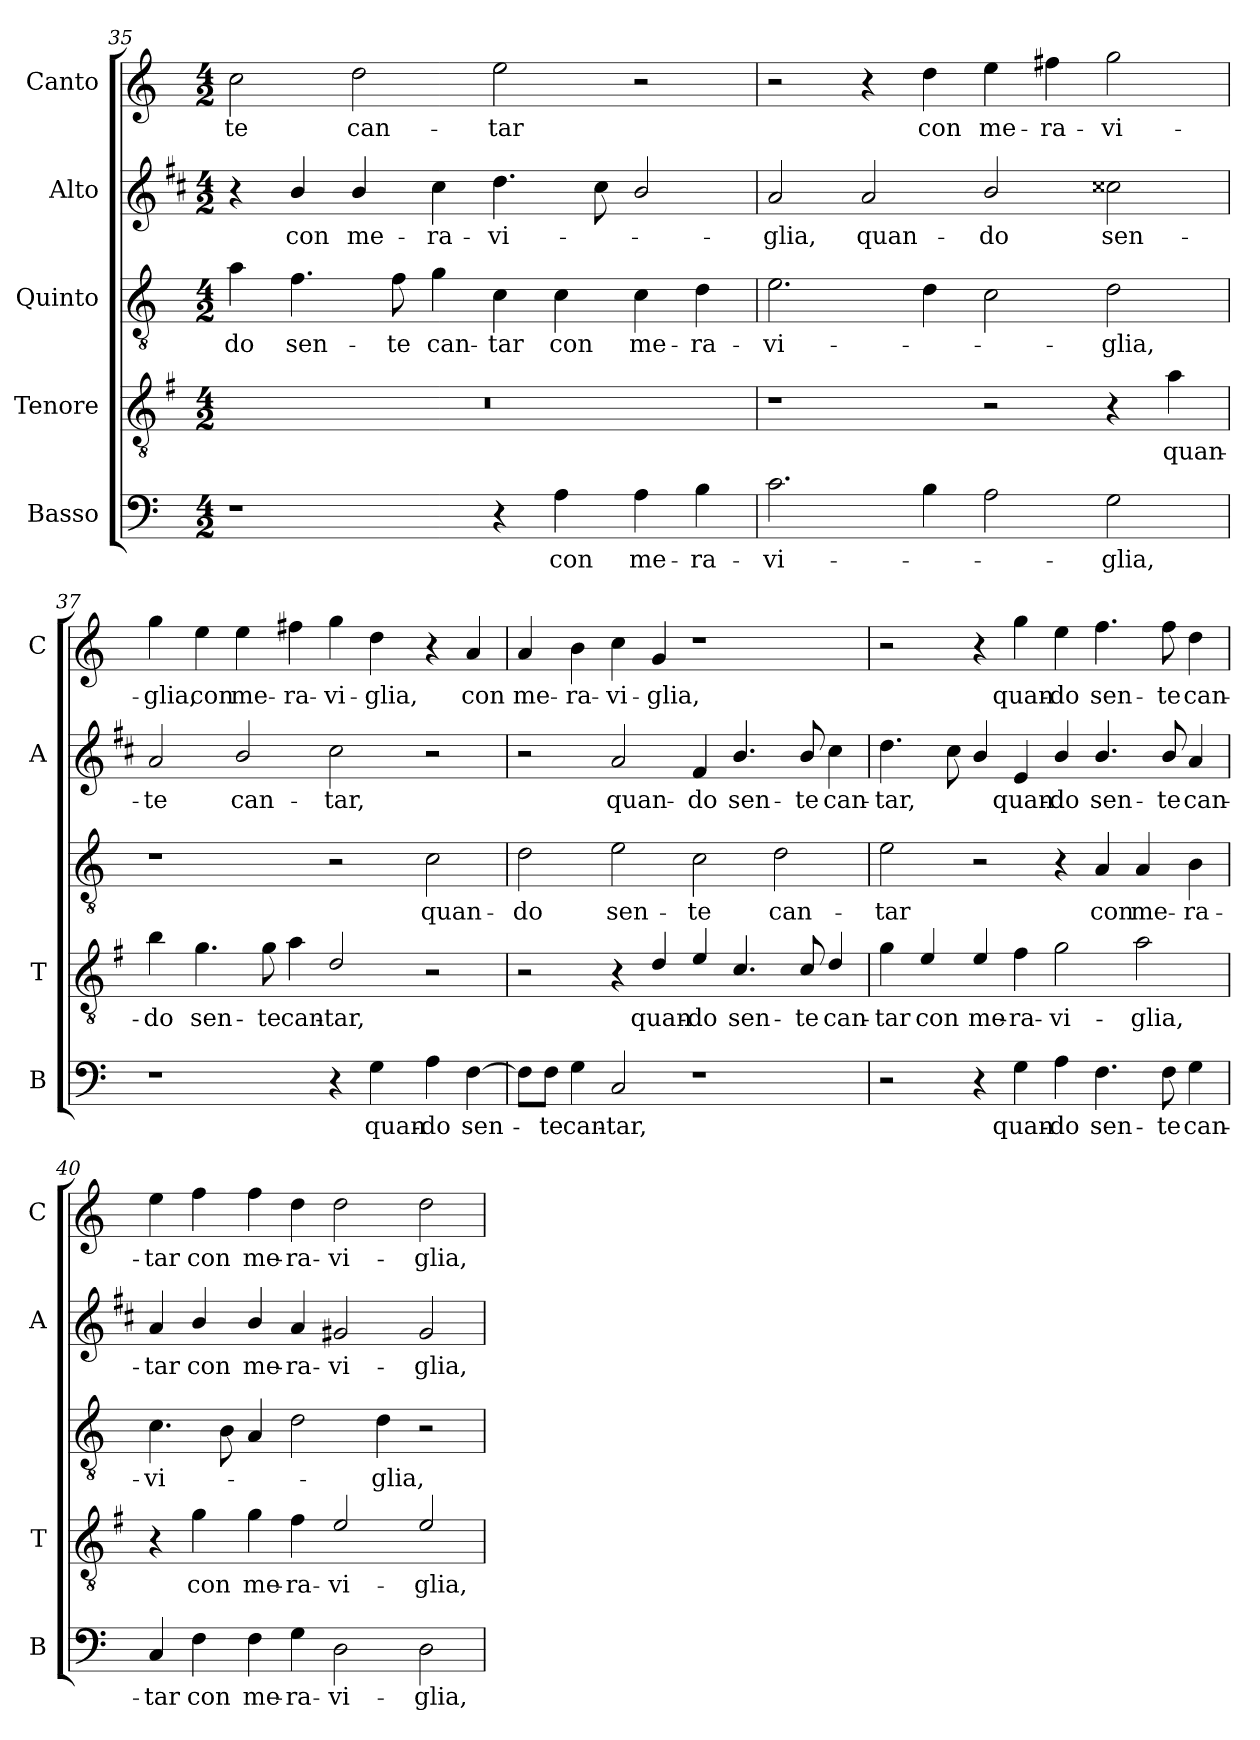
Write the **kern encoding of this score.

**kern	**text	**kern	**text	**kern	**text	**kern	**text	**kern	**text
*part5	*part5	*part4	*part4	*part3	*part3	*part2	*part2	*part1	*part1
*staff5	*staff5	*staff4	*staff4	*staff3	*staff3	*staff2	*staff2	*staff1	*staff1
*I"Basso	*	*I"Tenore	*	*I"Quinto	*	*I"Alto	*	*I"Canto	*
*I'B	*	*I'T	*	*	*	*I'A	*	*I'C	*
*clefF4	*	*clefGv2	*	*clefGv2	*	*clefG2	*	*clefG2	*
*	*	*ITrd4c7	*	*	*	*ITrd1c2	*	*	*
*k[]	*	*k[]	*	*k[]	*	*k[]	*	*k[]	*
*C:	*	*C:	*	*C:	*	*C:	*	*C:	*
*M4/2	*	*M4/2	*	*M4/2	*	*M4/2	*	*M4/2	*
=35	=35	=35	=35	=35	=35	=35	=35	=35	=35
!	!	!	!	!	!LO:LY:b	!	!	!	!LO:LY:b
1r	.	0r	.	4a\	-do	4r	.	2cc\	-te
!	!	!	!	!	!LO:LY:b	!	!LO:LY:b	!	!
.	.	.	.	4.f\	sen-	4a/	con	.	.
!	!	!	!	!	!	!	!LO:LY:b	!	!LO:LY:b
.	.	.	.	.	.	4a/	me-	2dd\	can-
!	!	!	!	!	!LO:LY:b	!	!	!	!
.	.	.	.	8f\	-te	.	.	.	.
!	!	!	!	!	!LO:LY:b	!	!LO:LY:b	!	!
.	.	.	.	4g\	can-	4b\	-ra-	.	.
!	!	!	!	!	!LO:LY:b	!	!LO:LY:b	!	!LO:LY:b
4r	.	.	.	4c\	-tar	4.cc\	-vi-	2ee\	-tar
!	!LO:LY:b	!	!	!	!LO:LY:b	!	!	!	!
4A\	con	.	.	4c\	con	.	.	.	.
.	.	.	.	.	.	8b\	.	.	.
!	!LO:LY:b	!	!	!	!LO:LY:b	!	!	!	!
4A\	me-	.	.	4c\	me-	2a/	.	2r	.
!	!LO:LY:b	!	!	!	!LO:LY:b	!	!	!	!
4B\	-ra-	.	.	4d\	-ra-	.	.	.	.
=36	=36	=36	=36	=36	=36	=36	=36	=36	=36
!	!LO:LY:b	!	!	!	!LO:LY:b	!	!LO:LY:b	!	!
2.c\	-vi-	1r	.	2.e\	-vi-	2g/	-glia,	2r	.
!	!	!	!	!	!	!	!LO:LY:b	!	!
.	.	.	.	.	.	2g/	quan-	4r	.
!	!	!	!	!	!	!	!	!	!LO:LY:b
4B\	.	.	.	4d\	.	.	.	4dd\	con
!	!	!	!	!	!	!	!LO:LY:b	!	!LO:LY:b
2A\	.	2r	.	2c\	.	2a/	-do	4ee\	me-
!	!	!	!	!	!	!	!	!	!LO:LY:b
.	.	.	.	.	.	.	.	4ff#X\	-ra-
!	!LO:LY:b	!	!	!	!LO:LY:b	!	!LO:LY:b	!	!LO:LY:b
2G\	-glia,	4r	.	2d\	-glia,	2b#X\	sen-	2gg\	-vi-
!	!	!	!LO:LY:b	!	!	!	!	!	!
.	.	4d\	quan-	.	.	.	.	.	.
!!LO:LB:g=z
=37	=37	=37	=37	=37	=37	=37	=37	=37	=37
!	!	!	!LO:LY:b	!	!	!	!LO:LY:b	!	!LO:LY:b
1r	.	4e\	-do	1r	.	2g/	-te	4gg\	-glia,
!	!	!	!LO:LY:b	!	!	!	!	!	!LO:LY:b
.	.	4.c\	sen-	.	.	.	.	4ee\	con
!	!	!	!	!	!	!	!LO:LY:b	!	!LO:LY:b
.	.	.	.	.	.	2a/	can-	4ee\	me-
!	!	!	!LO:LY:b	!	!	!	!	!	!
.	.	8c\	-te	.	.	.	.	.	.
!	!	!	!LO:LY:b	!	!	!	!	!	!LO:LY:b
.	.	4d\	can-	.	.	.	.	4ff#X\	-ra-
!	!	!	!LO:LY:b	!	!	!	!LO:LY:b	!	!LO:LY:b
4r	.	2G/	-tar,	2r	.	2b\	-tar,	4gg\	-vi-
!	!LO:LY:b	!	!	!	!	!	!	!	!LO:LY:b
4G\	quan-	.	.	.	.	.	.	4dd\	-glia,
!	!LO:LY:b	!	!	!	!LO:LY:b	!	!	!	!
4A\	-do	2r	.	2c\	quan-	2r	.	4r	.
!	!LO:LY:b	!	!	!	!	!	!	!	!LO:LY:b
[4F\	sen-	.	.	.	.	.	.	4a/	con
=38	=38	=38	=38	=38	=38	=38	=38	=38	=38
!	!	!	!	!	!LO:LY:b	!	!	!	!LO:LY:b
8F\L]	.	2r	.	2d\	-do	2r	.	4a/	me-
!	!LO:LY:b	!	!	!	!	!	!	!	!
8F\J	-te	.	.	.	.	.	.	.	.
!	!LO:LY:b	!	!	!	!	!	!	!	!LO:LY:b
4G\	can-	.	.	.	.	.	.	4b\	-ra-
!	!LO:LY:b	!	!	!	!LO:LY:b	!	!LO:LY:b	!	!LO:LY:b
2C/	-tar,	4r	.	2e\	sen-	2g/	quan-	4cc\	-vi-
!	!	!	!LO:LY:b	!	!	!	!	!	!LO:LY:b
.	.	4G/	quan-	.	.	.	.	4g/	-glia,
!	!	!	!LO:LY:b	!	!LO:LY:b	!	!LO:LY:b	!	!
1r	.	4A/	-do	2c\	-te	4e/	-do	1r	.
!	!	!	!LO:LY:b	!	!	!	!LO:LY:b	!	!
.	.	4.F/	sen-	.	.	4.a/	sen-	.	.
!	!	!	!	!	!LO:LY:b	!	!	!	!
.	.	.	.	2d\	can-	.	.	.	.
!	!	!	!LO:LY:b	!	!	!	!LO:LY:b	!	!
.	.	8F/	-te	.	.	8a/	-te	.	.
!	!	!	!LO:LY:b	!	!	!	!LO:LY:b	!	!
.	.	4G/	can-	.	.	4b\	can-	.	.
=39	=39	=39	=39	=39	=39	=39	=39	=39	=39
!	!	!	!LO:LY:b	!	!LO:LY:b	!	!LO:LY:b	!	!
2r	.	4c\	-tar	2e\	-tar	4.cc\	-tar,	2r	.
!	!	!	!LO:LY:b	!	!	!	!	!	!
.	.	4A/	con	.	.	.	.	.	.
.	.	.	.	.	.	8b\	.	.	.
!	!	!	!LO:LY:b	!	!	!	!	!	!
4r	.	4A/	me-	2r	.	4a/	.	4r	.
!	!LO:LY:b	!	!LO:LY:b	!	!	!	!LO:LY:b	!	!LO:LY:b
4G\	quan-	4B\	-ra-	.	.	4d/	quan-	4gg\	quan-
!	!LO:LY:b	!	!LO:LY:b	!	!	!	!LO:LY:b	!	!LO:LY:b
4A\	-do	2c\	-vi-	4r	.	4a/	-do	4ee\	-do
!	!LO:LY:b	!	!	!	!LO:LY:b	!	!LO:LY:b	!	!LO:LY:b
4.F\	sen-	.	.	4A/	con	4.a/	sen-	4.ff\	sen-
!	!	!	!LO:LY:b	!	!LO:LY:b	!	!	!	!
.	.	2d\	-glia,	4A/	me-	.	.	.	.
!	!LO:LY:b	!	!	!	!	!	!LO:LY:b	!	!LO:LY:b
8F\	-te	.	.	.	.	8a/	-te	8ff\	-te
!	!LO:LY:b	!	!	!	!LO:LY:b	!	!LO:LY:b	!	!LO:LY:b
4G\	can-	.	.	4B\	-ra-	4g/	can-	4dd\	can-
!!LO:LB:g=z
=40	=40	=40	=40	=40	=40	=40	=40	=40	=40
!	!LO:LY:b	!	!	!	!LO:LY:b	!	!LO:LY:b	!	!LO:LY:b
4C/	-tar	4r	.	4.c\	-vi-	4g/	-tar	4ee\	-tar
!	!LO:LY:b	!	!LO:LY:b	!	!	!	!LO:LY:b	!	!LO:LY:b
4F\	con	4c\	con	.	.	4a/	con	4ff\	con
.	.	.	.	8B\	.	.	.	.	.
!	!LO:LY:b	!	!LO:LY:b	!	!	!	!LO:LY:b	!	!LO:LY:b
4F\	me-	4c\	me-	4A/	.	4a/	me-	4ff\	me-
!	!LO:LY:b	!	!LO:LY:b	!	!	!	!LO:LY:b	!	!LO:LY:b
4G\	-ra-	4B\	-ra-	2d\	.	4g/	-ra-	4dd\	-ra-
!	!LO:LY:b	!	!LO:LY:b	!	!	!	!LO:LY:b	!	!LO:LY:b
2D\	-vi-	2A/	-vi-	.	.	2f#X/	-vi-	2dd\	-vi-
!	!	!	!	!	!LO:LY:b	!	!	!	!
.	.	.	.	4d\	-glia,	.	.	.	.
!	!LO:LY:b	!	!LO:LY:b	!	!	!	!LO:LY:b	!	!LO:LY:b
2D\	-glia,	2A/	-glia,	2r	.	2f#/	-glia,	2dd\	-glia,
=	=	=	=	=	=	=	=	=	=
*-	*-	*-	*-	*-	*-	*-	*-	*-	*-
